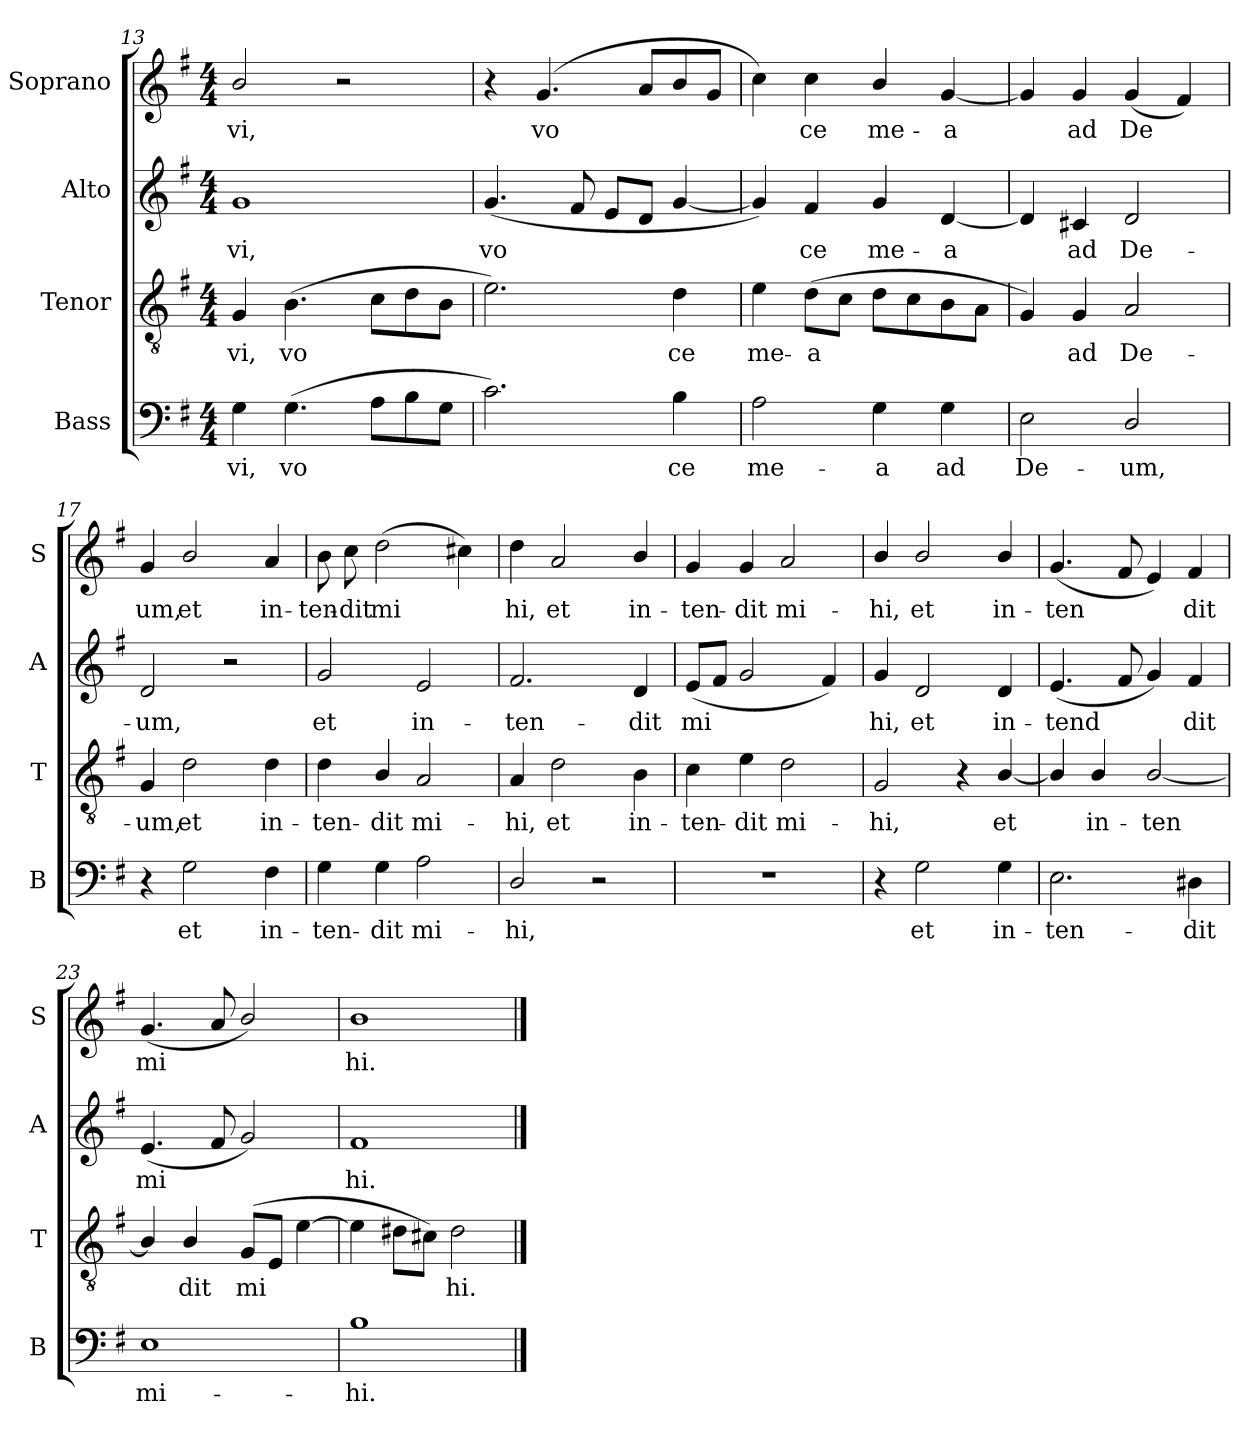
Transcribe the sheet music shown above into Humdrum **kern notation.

**kern	**text	**kern	**text	**kern	**text	**kern	**text
*part4	*part4	*part3	*part3	*part2	*part2	*part1	*part1
*staff4	*staff4	*staff3	*staff3	*staff2	*staff2	*staff1	*staff1
*I"Bass	*	*I"Tenor	*	*I"Alto	*	*I"Soprano	*
*I'B	*	*I'T	*	*I'A	*	*I'S	*
!!LO:LB:g=z
*clefF4	*	*clefGv2	*	*clefG2	*	*clefG2	*
*k[f#]	*	*k[f#]	*	*k[f#]	*	*k[f#]	*
*G:	*	*G:	*	*G:	*	*G:	*
*M4/4	*	*M4/4	*	*M4/4	*	*M4/4	*
=13	=13	=13	=13	=13	=13	=13	=13
!	!LO:LY:b	!	!LO:LY:b	!	!LO:LY:b	!	!LO:LY:b
4G\	-vi,	4G/	-vi,	1g	vi,	2b/	vi,
!	!LO:LY:b	!	!LO:LY:b	!	!	!	!
(>4.G\	vo­	(>4.B\	vo­	.	.	.	.
.	.	.	.	.	.	2r	.
8A\L	.	8c\L	.	.	.	.	.
8B\	.	8d\	.	.	.	.	.
8G\J	.	8B\J	.	.	.	.	.
=14	=14	=14	=14	=14	=14	=14	=14
!	!	!	!	!	!LO:LY:b	!	!
2.c\)	.	2.e\)	.	(<4.g/	vo­	4r	.
!	!	!	!	!	!	!	!LO:LY:b
.	.	.	.	.	.	(<4.g/	vo­
.	.	.	.	8f#/	.	.	.
.	.	.	.	8e/L	.	.	.
.	.	.	.	8d/J	.	8a/L	.
!	!LO:LY:b	!	!LO:LY:b	!	!	!	!
4B\	ce	4d\	ce	[4g/	.	8b/	.
.	.	.	.	.	.	8g/J	.
=15	=15	=15	=15	=15	=15	=15	=15
!	!LO:LY:b	!	!LO:LY:b	!	!	!	!
2A\	me-	4e\	me-	4g/])	.	4cc\)	.
!	!	!	!LO:LY:b	!	!LO:LY:b	!	!LO:LY:b
.	.	(>8d\L	-a	4f#/	ce	4cc\	ce
.	.	8c\J	.	.	.	.	.
!	!LO:LY:b	!	!	!	!LO:LY:b	!	!LO:LY:b
4G\	-a	8d\L	.	4g/	me-	4b/	me-
.	.	8c\	.	.	.	.	.
!	!LO:LY:b	!	!	!	!LO:LY:b	!	!LO:LY:b
4G\	ad	8B\	.	[4d/	-a	[4g/	-a
.	.	8A\J	.	.	.	.	.
=16	=16	=16	=16	=16	=16	=16	=16
!	!LO:LY:b	!	!	!	!	!	!
2E\	De-	4G/)	.	4d/]	.	4g/]	.
!	!	!	!LO:LY:b	!	!LO:LY:b	!	!LO:LY:b
.	.	4G/	ad	4c#X/	ad	4g/	ad
!	!LO:LY:b	!	!LO:LY:b	!	!LO:LY:b	!	!LO:LY:b
2D/	-um,	2A/	De-	2d/	De-	(<4g/	De­
.	.	.	.	.	.	4f#/)	.
=17	=17	=17	=17	=17	=17	=17	=17
!	!	!	!LO:LY:b	!	!LO:LY:b	!	!LO:LY:b
4r	.	4G/	-um,	2d/	-um,	4g/	um,
!	!LO:LY:b	!	!LO:LY:b	!	!	!	!LO:LY:b
2G\	et	2d\	et	.	.	2b/	et
.	.	.	.	2r	.	.	.
!	!LO:LY:b	!	!LO:LY:b	!	!	!	!LO:LY:b
4F#\	in-	4d\	in-	.	.	4a/	in-
=18	=18	=18	=18	=18	=18	=18	=18
!	!LO:LY:b	!	!LO:LY:b	!	!LO:LY:b	!	!LO:LY:b
4G\	-ten-	4d\	-ten-	2g/	et	8b\	-ten-
!	!	!	!	!	!	!	!LO:LY:b
.	.	.	.	.	.	8cc\	-dit
!	!LO:LY:b	!	!LO:LY:b	!	!	!	!LO:LY:b
4G\	-dit	4B/	-dit	.	.	(>2dd\	mi­
!	!LO:LY:b	!	!LO:LY:b	!	!LO:LY:b	!	!
2A\	mi-	2A/	mi-	2e/	in-	.	.
.	.	.	.	.	.	4cc#X\)	.
!!LO:LB:g=z
=19	=19	=19	=19	=19	=19	=19	=19
!	!LO:LY:b	!	!LO:LY:b	!	!LO:LY:b	!	!LO:LY:b
2D/	-hi,	4A/	-hi,	2.f#/	-ten-	4dd\	hi,
!	!	!	!LO:LY:b	!	!	!	!LO:LY:b
.	.	2d\	et	.	.	2a/	et
2r	.	.	.	.	.	.	.
!	!	!	!LO:LY:b	!	!LO:LY:b	!	!LO:LY:b
.	.	4B\	in-	4d/	-dit	4b/	in-
=20	=20	=20	=20	=20	=20	=20	=20
!	!	!	!LO:LY:b	!	!LO:LY:b	!	!LO:LY:b
1r	.	4c\	-ten-	(<8e/L	mi­	4g/	-ten-
.	.	.	.	8f#/J	.	.	.
!	!	!	!LO:LY:b	!	!	!	!LO:LY:b
.	.	4e\	-dit	2g/	.	4g/	-dit
!	!	!	!LO:LY:b	!	!	!	!LO:LY:b
.	.	2d\	mi-	.	.	2a/	mi-
.	.	.	.	4f#/)	.	.	.
=21	=21	=21	=21	=21	=21	=21	=21
!	!	!	!LO:LY:b	!	!LO:LY:b	!	!LO:LY:b
4r	.	2G/	-hi,	4g/	hi,	4b/	-hi,
!	!LO:LY:b	!	!	!	!LO:LY:b	!	!LO:LY:b
2G\	et	.	.	2d/	et	2b/	et
.	.	4r	.	.	.	.	.
!	!LO:LY:b	!	!LO:LY:b	!	!LO:LY:b	!	!LO:LY:b
4G\	in-	[4B/	et	4d/	in-	4b/	in-
=22	=22	=22	=22	=22	=22	=22	=22
!	!LO:LY:b	!	!	!	!LO:LY:b	!	!LO:LY:b
2.E\	-ten-	4B/]	.	(<4.e/	-tend­	(<4.g/	-ten­
!	!	!	!LO:LY:b	!	!	!	!
.	.	4B/	in-	.	.	.	.
.	.	.	.	8f#/	.	8f#/	.
!	!	!	!LO:LY:b	!	!	!	!
.	.	[2B/	-ten­	4g/)	.	4e/)	.
!	!LO:LY:b	!	!	!	!LO:LY:b	!	!LO:LY:b
4D#X\	-dit	.	.	4f#/	dit	4f#/	dit
=23	=23	=23	=23	=23	=23	=23	=23
!	!LO:LY:b	!	!	!	!LO:LY:b	!	!LO:LY:b
1E	mi-	4B/]	.	(<4.e/	mi­	(<4.g/	mi­
!	!	!	!LO:LY:b	!	!	!	!
.	.	4B/	dit	.	.	.	.
.	.	.	.	8f#/	.	8a/	.
!	!	!	!LO:LY:b	!	!	!	!
.	.	(<8G/L	mi­	2g/)	.	2b/)	.
.	.	8E/J	.	.	.	.	.
.	.	[4e\	.	.	.	.	.
=24	=24	=24	=24	=24	=24	=24	=24
!	!LO:LY:b	!	!	!	!LO:LY:b	!	!LO:LY:b
1B	-hi.	4e\]	.	1f#	hi.	1b	hi.
.	.	8d#X\L	.	.	.	.	.
.	.	8c#X\J)	.	.	.	.	.
!	!	!	!LO:LY:b	!	!	!	!
.	.	2d#\	hi.	.	.	.	.
==	==	==	==	==	==	==	==
*-	*-	*-	*-	*-	*-	*-	*-
